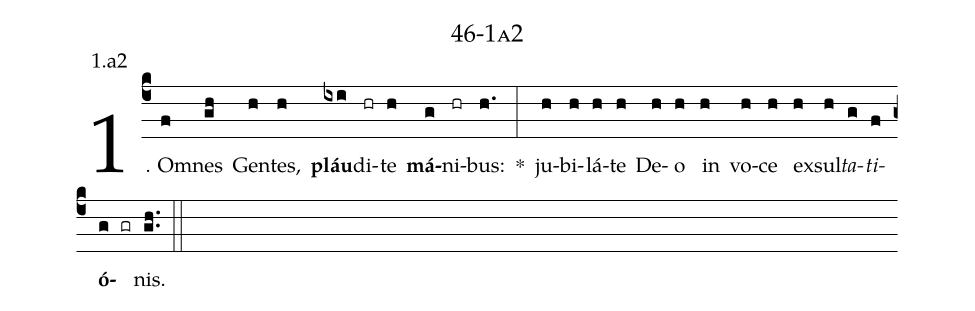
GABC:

name: 46-1a2;
annotation: 1.a2;
%%
(c4)1. Om(f)nes(gh) Gen(h)tes,(h) <b>pláu</b>(ixi)di(hr)te(h) <b>má</b>(g)ni(hr)bus:(h.) *(:) ju(h)bi(h)lá(h)te(h) De(h)o(h) in(h) vo(h)ce(h) ex(h)sul(h)<i>ta</i>(g)<i>ti</i>(f)<b>ó</b>(g gr)nis.(gh..) (::)
